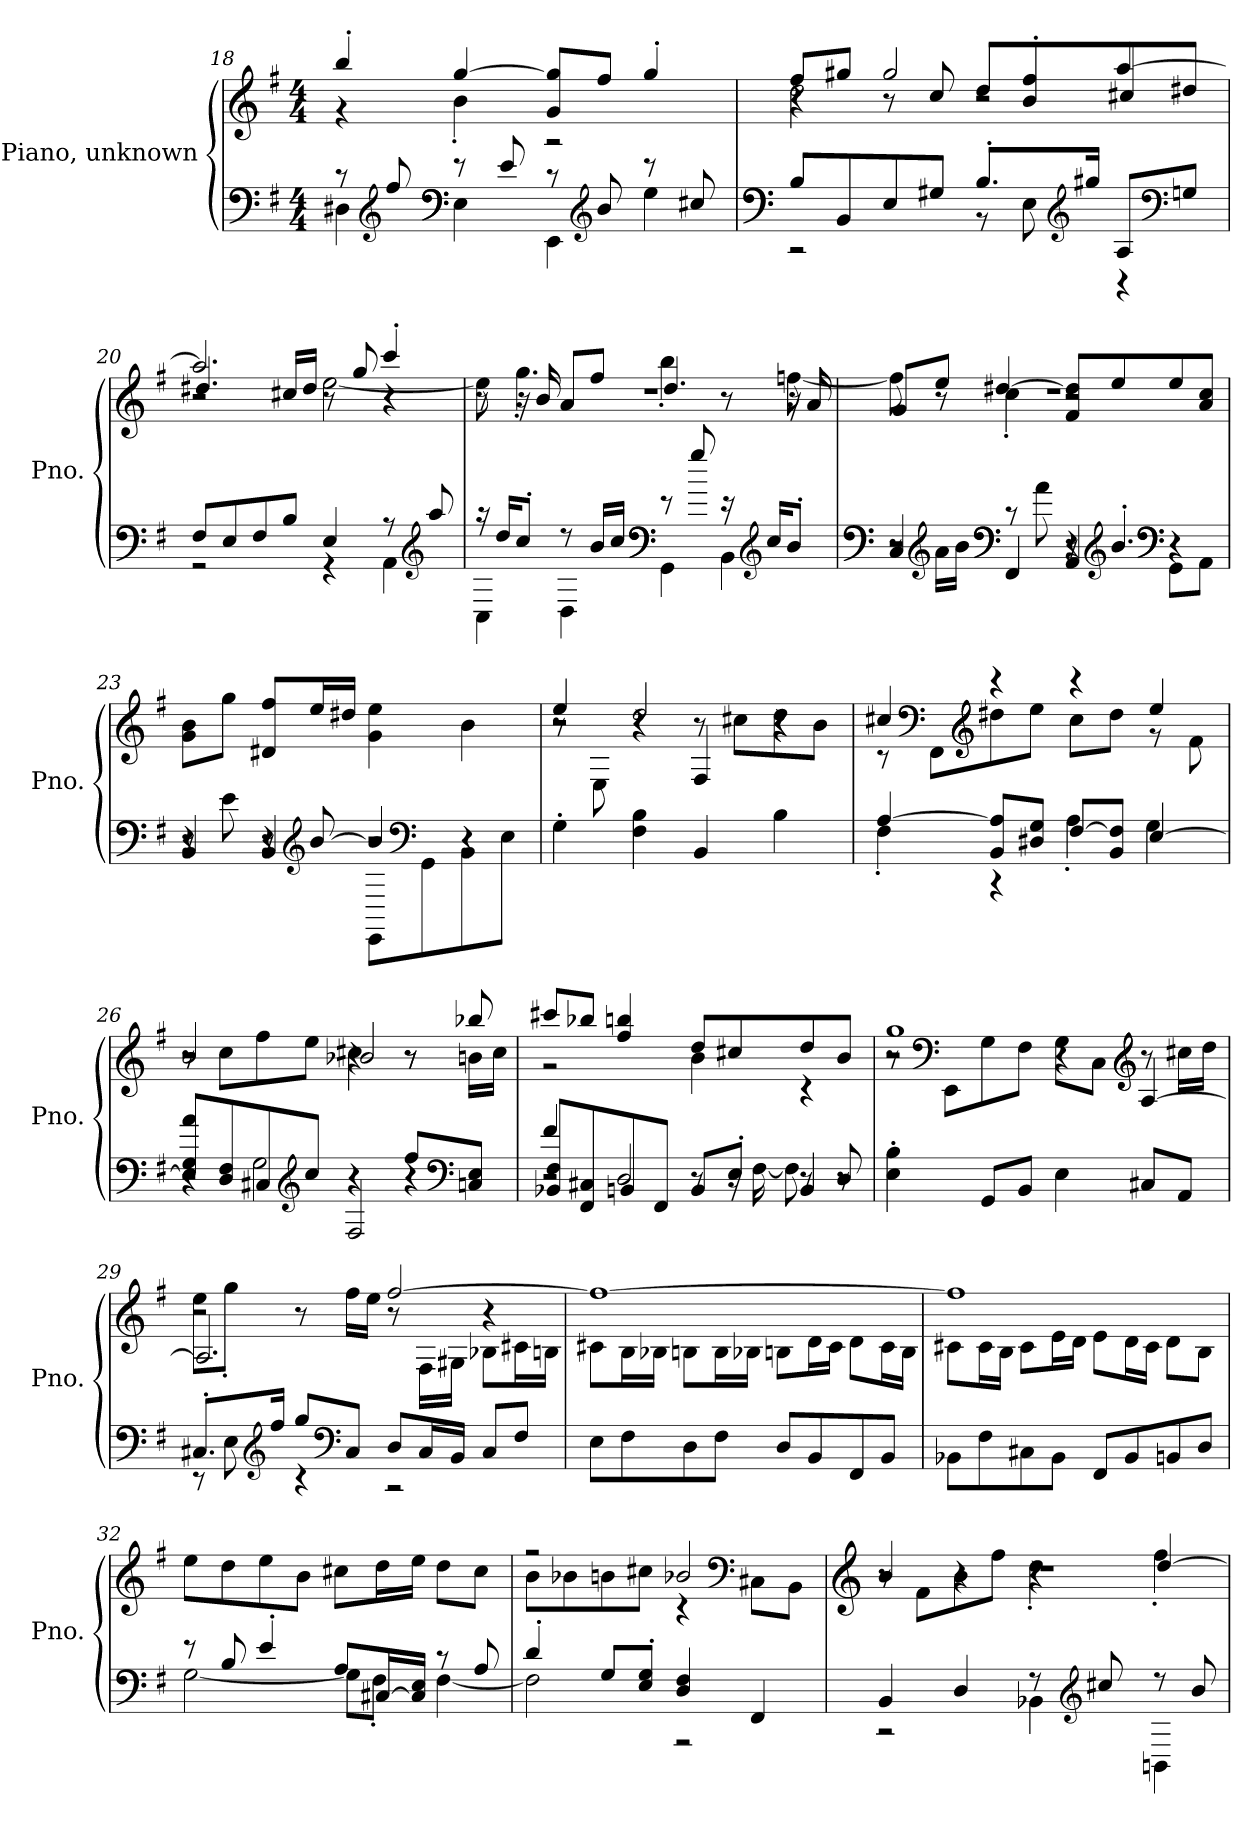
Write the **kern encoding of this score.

**kern	**kern
*part1	*part1
*staff2	*staff1
*I"Piano, unknown	*
*I'Pno.	*
!!LO:LB:g=z
*clefF4	*clefG2
*k[f#]	*k[f#]
*M4/4	*M4/4
=18	=18
*^	*^
8r	4D#X\	4bb'/	4r
*clefG2	*	*	*
8ff#/	.	.	.
*clefF4	*	*	*
8r	4E\	[4gg/	4b'\
8e/	.	.	.
8r	4EE\	8g/ 8gg/]L	2r
*clefG2	*	*	*
8b/	.	8ff#/J	.
8r	4ee\	4gg'/	.
8cc#X/	.	.	.
*	*	*v	*v
=19	=19	=19
*clefF4	*	*
*	*	*^
*	*	*	*^
8B/L	2r	4r	2dd\	8ff#/L
8BB/	.	.	.	8gg#X/J
8E/	.	2gg#/	.	8r
8G#X/J	.	.	.	8cc/
8.B'/L	8r	.	2r	8dd/L
.	8E\	.	.	8b/' 8ff#/'
*clefG2	*	*	*	*
16gg#X/Jk	.	.	.	.
8A/L	4r	[4aa/	.	8cc#X/
*clefF4	*	*	*	*
8Gn/J	.	.	.	8dd#X/J
!!LO:LB:g=z	!!	!!
=20	=20	=20	=20	=20
8F#/L	2r	2.aa/]	2r	4.dd#X/
8E/	.	.	.	.
8F#/	.	.	.	.
8B/J	.	.	.	16cc#X/LL
.	.	.	.	16dd#/JJ
4E/	4r	.	[2ee\	8r
.	.	.	.	8gg/
8r	4AA\	4r	.	4ccc'/
*clefG2	*	*	*	*
8aa/	.	.	.	.
=21	=21	=21	=21	=21
16r	4C\	1r	8ee\]	8r
16dd/KL	.	.	.	.
8cc'/J	.	.	4.gg'\	16r
.	.	.	.	16b/
8r	4D\	.	.	8a/L
16b/LL	.	.	.	8ff#/J
16cc/JJ	.	.	.	.
*clefF4	*	*	*	*
8r	4GG\	.	4bb'\	4.dd/
8gg/	.	.	.	.
16r	4BB\	.	8r	.
*clefG2	*	*	*	*
16cc/KL	.	.	.	.
8b'/J	.	.	[8ffn\	16r
.	.	.	.	16a/
*v	*v	*	*	*
!!LO:LB:g=z	!!	!!
=22	=22	=22	=22
*clefF4	*	*	*
*^	*	*	*
*	*^	*	*	*
2r	8r	4C/	1r	8ff\]	8g/L
*clefG2	*	*	*	*	*
.	16a\LL	.	.	8r	8ee/J
.	16b\JJ	.	.	.	.
*clefF4	*	*	*	*	*
.	8r	4FF#/	.	4cc'\	[4dd#X/
.	8a\	.	.	.	.
8r	4r	4AA/	.	2r	8f#/ 8dd#/]L
*clefG2	*	*	*	*	*
4.b'/	.	.	.	.	8ee/
*clefF4	*	*	*	*	*
.	8GG\L	4r	.	.	8ee/
.	8AA\J	.	.	.	8a/ 8cc/J
*	*	*	*v	*v	*v
=23	=23	=23	=23
4r	8r	4BB/	8g\ 8b\L
.	8e\	.	8gg\J
8r	4r	4BB/	8d#X/ 8ff#/L
*clefG2	*	*	*
[8b/	.	.	16ee/L
.	.	.	16dd#X/JJ
4b/]	8EE\L	2r	4g\ 4ee\
*clefF4	*	*	*
.	8GG\	.	.
4r	8BB\	.	4b\
.	8E\J	.	.
*v	*v	*v	*
=24	=24
*	*^
*	*	*^
4G'\	4ee/	8r	2r
.	.	8E\	.
4F#\ 4B\	2dd/	4r	.
4BB/	.	8r	4F#/
.	.	8cc#X\L	.
4B\	4r	8dd\	4r
.	.	8b\J	.
*	*	*v	*v
!!LO:LB:g=z
=25	=25	=25
*^	*	*
[4A/	4F#'\	4cc#X/	8r
*	*	*clefF4	*
.	.	.	8FF#\L
*	*	*clefG2	*
8BB/ 8A/]L	4r	4r	8dd#X\
8D#X/ 8G/J	.	.	8ee\J
[8F#/L	4A'\	4r	8cc#\L
8BB/ 8F#/]J	.	.	8dd#\J
[4E/	4G\	4ee/	8r
.	.	.	8f#\
=26	=26	=26	=26
*	*^	*	*^
8E/] 8G/ 8a/L	4r	2r	2r	8r	2b/
8D/ 8F#/	.	.	.	8cc\L	.
8C#X/	2G\	.	.	8ff#\	.
*clefG2	*	*	*	*	*
8cc/J	.	.	.	8ee\J	.
4r	.	2F#/	4r	4cc#X\	2b-X/
8ff#/L	4r	.	8r	8r	.
*clefF4	*	*	*	*	*
8Cn/ 8E/J	.	.	8bb-X/	16bn\LL	.
.	.	.	.	16cc#\JJ	.
*	*	*	*	*v	*v
!!LO:LB:g=z
=27	=27	=27	=27	=27
4f#/	2r	8BB-X/ 8F#/L	8ccc#X/L	2r
.	.	8FF#/ 8C#X/	8bb-X/J	.
2D/	.	8BBn/	4ff#/ 4bbn/	.
.	.	8FF#/J	.	.
.	8r	8BB/L	8dd/L	4b\
.	16r	8E'/J	8cc#X/	.
.	[16F#\	.	.	.
4BB/	8F#\]	8r	8dd/	4r
.	8r	8D/	8b/J	.
*v	*v	*v	*	*
=28	=28	=28
*	*	*^
4E\' 4B\'	1gg	8r	2r
*	*clefF4	*	*
.	.	8EE\L	.
8GG/L	.	8G\	.
8BB/J	.	8F#\J	.
4E\	.	8G\L	4r
.	.	8C\J	.
*	*clefG2	*	*
8C#X/L	.	8r	[4A/
8AA/J	.	16cc#X\LL	.
.	.	16dd\JJ	.
!!LO:PB:g=z	!!	!!
=29	=29	=29	=29
*^	*	*	*
8.C#X'/L	8r	2r	8ee\L	2.A/]
.	8E\	.	8gg'\J	.
*clefG2	*	*	*	*
16ff#/Jk	.	.	.	.
8gg/L	4r	.	8r	.
*clefF4	*	*	*	*
8C#/J	.	.	16ff#\LL	.
.	.	.	16ee\JJ	.
8D/L	2r	[2ff#/	8r	.
16C#/L	.	.	16F#\LL	.
16BB/JJ	.	.	16G#X\JJ	.
8C#/L	.	.	8B-X\L	4r
8F#/J	.	.	16c#X\L	.
.	.	.	16Bn\JJ	.
*v	*v	*	*	*
*	*	*v	*v
=30	=30	=30
8E\L	1ff#_	8c#X\L
8F#\	.	16B\L
.	.	16B-X\JJ
8D\	.	8Bn\L
8F#\J	.	16B\L
.	.	16B-X\JJ
8D/L	.	8Bn\L
8BB/	.	16d\L
.	.	16c#\JJ
8FF#/	.	8d\L
8BB/J	.	16c#\L
.	.	16B\JJ
!!LO:LB:g=z	!!
=31	=31	=31
8BB-X\L	1ff#]	8c#X\L
8F#\	.	16c#\L
.	.	16B\JJ
8C#X\	.	8c#\L
8BB-\J	.	16e\L
.	.	16d\JJ
8FF#/L	.	8e\L
8BB-/	.	16d\L
.	.	16c#\JJ
8BBn/	.	8d\L
8D/J	.	8B\J
*	*v	*v
=32	=32
*^	*
8r	[2G\	8ee\L
8B/	.	8dd\
4e'/	.	8ee\
.	.	8b\J
8A/L	8G\L]	8cc#X\L
[16C#X/L	8F#'\J	16dd\L
16C#/] 16E/JJ	.	16ee\JJ
8r	[4F#\	8dd\L
8A/	.	8cc#\J
=33	=33	=33
*	*	*^
4d'/	2F#\]	2r	8b\L
.	.	.	8b-X\
8G/L	.	.	8bn\
8E/' 8G/'J	.	.	8cc#X\J
4D/ 4F#/	2r	2b-X/	4r
*	*	*clefF4	*
4FF#/	.	.	8C#X\L
.	.	.	8BB\J
*	*	*v	*v
!!LO:LB:g=z
=34	=34	=34
*	*	*clefG2
*	*	*^
*	*	*	*^
4BB/	2r	1r	8r	4b/
.	.	.	8f#\L	.
4D/	.	.	8b\	4r
.	.	.	8ff#\J	.
8r	4BB-X\	.	4dd'\	4r
*clefG2	*	*	*	*
8cc#X/	.	.	.	.
8r	4BBn\	.	4ff#'\	[4dd/
8b/	.	.	.	.
*v	*v	*	*	*
*	*v	*v	*v
=	=
*-	*-
